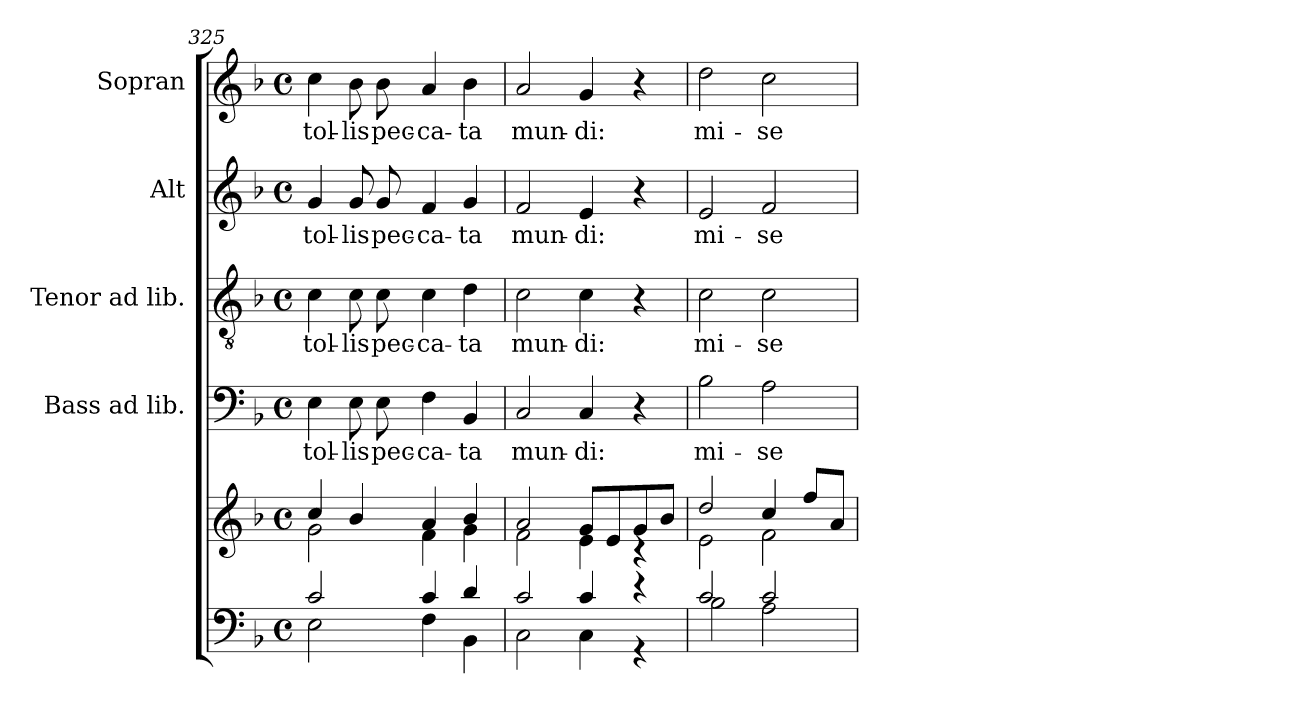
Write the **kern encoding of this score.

**kern	**kern	**kern	**text	**kern	**text	**kern	**text	**kern	**text
*part5	*part5	*part4	*part4	*part3	*part3	*part2	*part2	*part1	*part1
*staff6	*staff5	*staff4	*staff4	*staff3	*staff3	*staff2	*staff2	*staff1	*staff1
*	*	*I"Bass ad lib.	*	*I"Tenor ad lib.	*	*I"Alt	*	*I"Sopran	*
*	*	*I'B.	*	*I'T.	*	*I'A.	*	*I'S.	*
*clefF4	*clefG2	*clefF4	*	*clefGv2	*	*clefG2	*	*clefG2	*
*k[b-]	*k[b-]	*k[b-]	*	*k[b-]	*	*k[b-]	*	*k[b-]	*
*F:	*F:	*F:	*	*F:	*	*F:	*	*F:	*
*M4/4	*M4/4	*M4/4	*	*M4/4	*	*M4/4	*	*M4/4	*
*met(c)	*met(c)	*met(c)	*	*met(c)	*	*met(c)	*	*met(c)	*
=325	=325	=325	=325	=325	=325	=325	=325	=325	=325
*^	*^	*	*	*	*	*	*	*	*
!	!	!	!	!	!LO:LY:b	!	!LO:LY:b	!	!LO:LY:b	!	!LO:LY:b
2c/	2E\	4cc/	2g\	4E\	tol-	4c\	tol-	4g/	tol-	4cc\	tol-
!	!	!	!	!	!LO:LY:b	!	!LO:LY:b	!	!LO:LY:b	!	!LO:LY:b
.	.	4b-/	.	8E\	-lis	8c\	-lis	8g/	-lis	8b-\	-lis
!	!	!	!	!	!LO:LY:b	!	!LO:LY:b	!	!LO:LY:b	!	!LO:LY:b
.	.	.	.	8E\	pec-	8c\	pec-	8g/	pec-	8b-\	pec-
!	!	!	!	!	!LO:LY:b	!	!LO:LY:b	!	!LO:LY:b	!	!LO:LY:b
4c/	4F\	4a/	4f\	4F\	-ca-	4c\	-ca-	4f/	-ca-	4a/	-ca-
!	!	!	!	!	!LO:LY:b	!	!LO:LY:b	!	!LO:LY:b	!	!LO:LY:b
4d/	4BB-\	4b-/	4g\	4BB-/	-ta	4d\	-ta	4g/	-ta	4b-\	-ta
=326	=326	=326	=326	=326	=326	=326	=326	=326	=326	=326	=326
!	!	!	!	!	!LO:LY:b	!	!LO:LY:b	!	!LO:LY:b	!	!LO:LY:b
2c/	2C\	2a/	2f\	2C/	mun-	2c\	mun-	2f/	mun-	2a/	mun-
!	!	!	!	!	!LO:LY:b	!	!LO:LY:b	!	!LO:LY:b	!	!LO:LY:b
4c/	4C\	8g/L	4e\	4C/	-di:	4c\	-di:	4e/	-di:	4g/	-di:
.	.	8e/	.	.	.	.	.	.	.	.	.
4r	4r	8g/	4rB	4r	.	4r	.	4r	.	4r	.
.	.	8b-/J	.	.	.	.	.	.	.	.	.
=327	=327	=327	=327	=327	=327	=327	=327	=327	=327	=327	=327
!	!	!	!	!	!LO:LY:b	!	!LO:LY:b	!	!LO:LY:b	!	!LO:LY:b
2c/	2B-\	2dd/	2e\	2B-\	mi-	2c\	mi-	2e/	mi-	2dd\	mi-
!	!	!	!	!	!LO:LY:b	!	!LO:LY:b	!	!LO:LY:b	!	!LO:LY:b
2c/	2A\	4cc/	2f\	2A\	-se-	2c\	-se-	2f/	-se-	2cc\	-se-
.	.	8ff/L	.	.	.	.	.	.	.	.	.
.	.	8a/J	.	.	.	.	.	.	.	.	.
*v	*v	*	*	*	*	*	*	*	*	*	*
*	*v	*v	*	*	*	*	*	*	*	*
=	=	=	=	=	=	=	=	=	=
*-	*-	*-	*-	*-	*-	*-	*-	*-	*-
